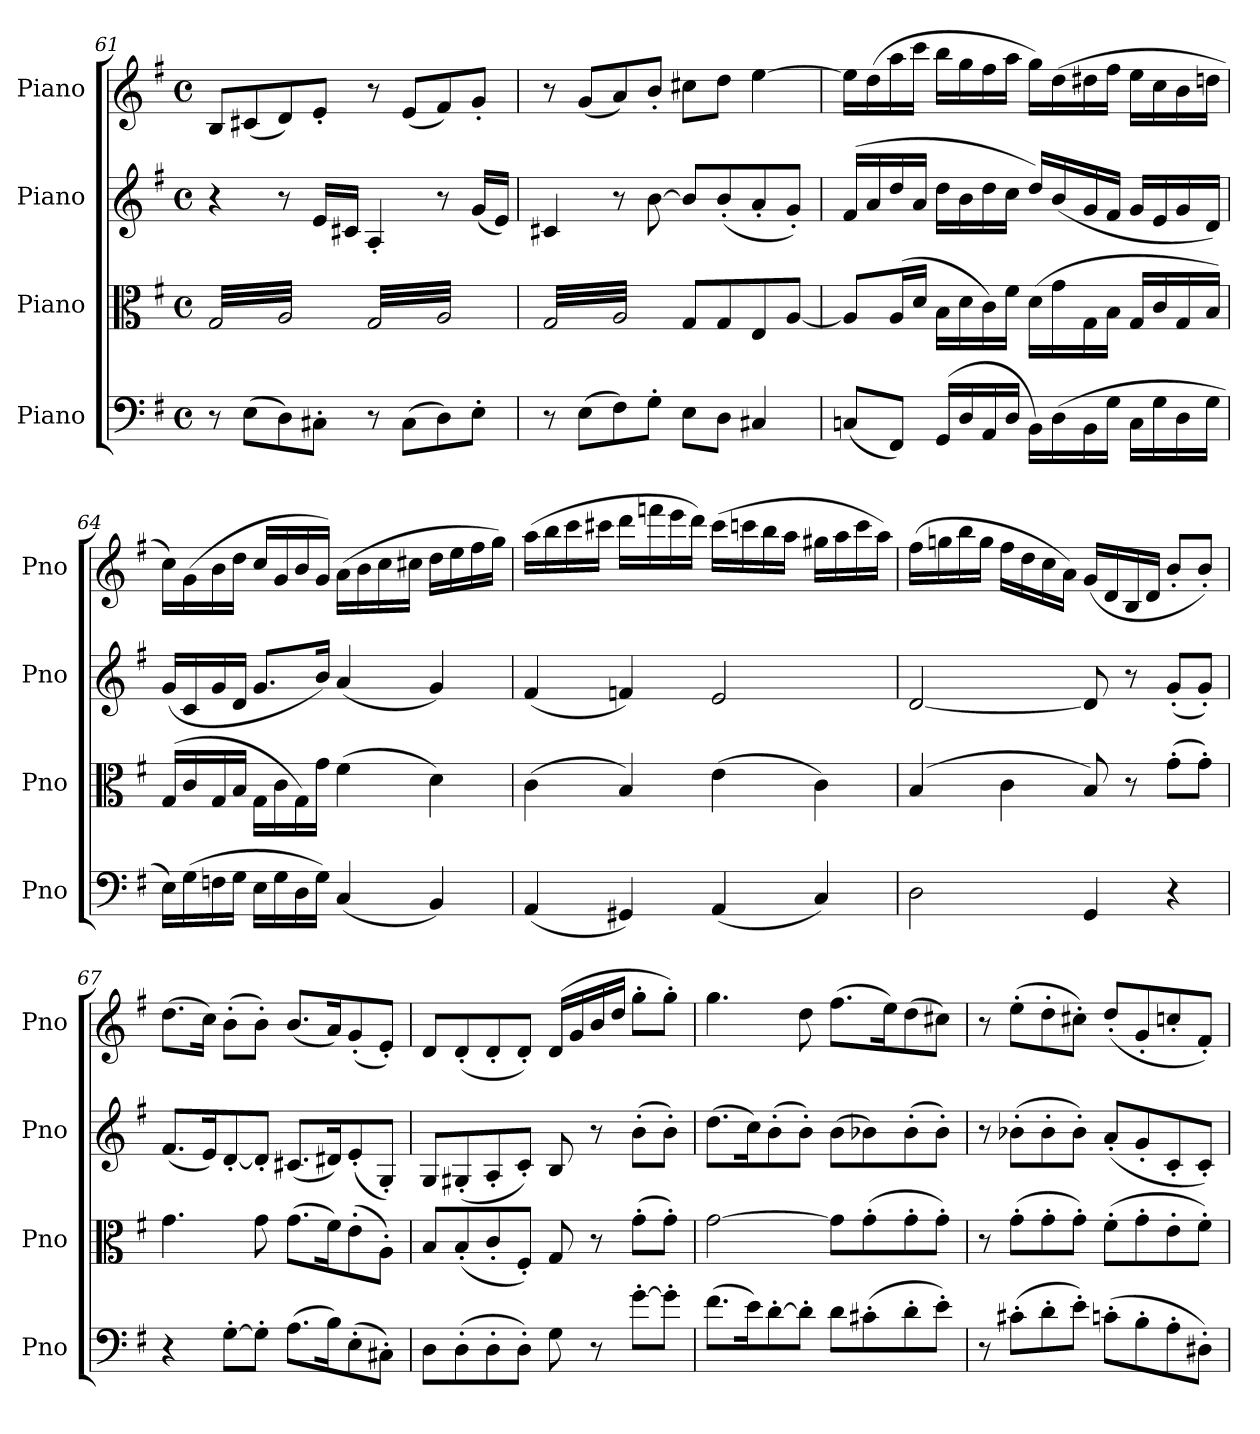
**kern	**kern	**kern	**kern
*part4	*part3	*part2	*part1
*staff4	*staff3	*staff2	*staff1
*I"Piano	*I"Piano	*I"Piano	*I"Piano
*I'Pno	*I'Pno	*I'Pno	*I'Pno
*clefF4	*clefC3	*clefG2	*clefG2
*k[f#]	*k[f#]	*k[f#]	*k[f#]
*M4/4	*M4/4	*M4/4	*M4/4
*met(c)	*met(c)	*met(c)	*met(c)
=61	=61	=61	=61
*	*tremolo	*	*
8r	(32G/LLL	4r	8B/L
.	32A/)	.	.
.	32G/	.	.
.	32A/)	.	.
(8E\L	32G/	.	(8c#X/
.	32A/)	.	.
.	32G/	.	.
.	32A/)	.	.
8D\)	32G/	8r	8d/)
.	32A/)	.	.
.	32G/	.	.
.	32A/)	.	.
8C#X'\J	32G/	16e/LL	8e'/J
.	32A/)	.	.
.	32G/	16c#X/JJ	.
.	32A/)JJJ	.	.
8r	(32G/LLL	4A'/	8r
.	32A/)	.	.
.	32G/	.	.
.	32A/)	.	.
(8C#\L	32G/	.	(8e/L
.	32A/)	.	.
.	32G/	.	.
.	32A/)	.	.
8D\)	32G/	8r	8f#/)
.	32A/)	.	.
.	32G/	.	.
.	32A/)	.	.
8E'\J	32G/	(16g/LL	8g'/J
.	32A/)	.	.
.	32G/	16e/JJ)	.
.	32A/)JJJ	.	.
!!LO:LB:g=z
=62	=62	=62	=62
8r	(32G/LLL	4c#X/	8r
.	32A/)	.	.
.	32G/	.	.
.	32A/)	.	.
(8E\L	32G/	.	(8g/L
.	32A/)	.	.
.	32G/	.	.
.	32A/)	.	.
8F#\)	32G/	8r	8a/)
.	32A/)	.	.
.	32G/	.	.
.	32A/)	.	.
8G'\J	32G/	[8b\	8b'/J
.	32A/)	.	.
.	32G/	.	.
.	32A/)JJJ	.	.
*	*Xtremolo	*	*
8E\L	8G/L	8b/L]	8cc#X\L
.	.	.	.
.	.	.	.
.	.	.	.
8D\J	8G/	(8b'/	8dd\J
.	.	.	.
.	.	.	.
.	.	.	.
4C#X/	8E/	8a'/	[4ee\
.	[8A/J	8g'/J)	.
=63	=63	=63	=63
(8Cn/L	8A/L]	(16f#/LL	16ee\LL]
.	.	16a/	(16dd\
8FF#/J)	(16A/L	16dd/	16aa\
.	16d/JJ	16a/JJ	16ccc\JJ
(16GG/LL	16B\LL	16dd\LL	16bb\LL
16D/	16d\	16b\	16gg\
16AA/	16c\)	16dd\	16ff#\
16D/JJ	16f#\JJ	16cc\JJ	16aa\JJ
16BB\LL)	(16d\LL	16dd/LL)	16gg\LL)
(16D\	16g\	(16b/	(16dd\
16BB\	16G\	16g/	16dd#X\
16G\JJ	16B\JJ	16f#/JJ	16ff#\JJ
16C\LL	16G/LL	16g/LL	16ee\LL
16G\	16c/	16e/	16cc\
16D\	16G/	16g/	16b\
16G\JJ	16B/JJ)	16d/JJ)	16ddn\JJ
=64	=64	=64	=64
16E\LL)	(16G/LL	(16g/LL	16cc\LL)
(16G\	16c/	16c/	(16g\
16Fn\	16G/	16g/	16b\
16G\JJ	16B/JJ	16d/JJ	16dd\JJ
16E\LL	16G\LL	8.g/L	16cc/LL
16G\	16c\	.	16g/
16D\	16G\)	.	16b/
16G\JJ)	16g\JJ	16b/Jk)	16g/JJ)
(4C/	(4f#\	(4a/	(16a\LL
.	.	.	16b\
.	.	.	16cc\
.	.	.	16cc#X\JJ
4BB/)	4d\)	4g/)	16dd\LL
.	.	.	16ee\
.	.	.	16ff#\
.	.	.	16gg\JJ)
=65	=65	=65	=65
(4AA/	(4c\	(4f#/	(16aa\LL
.	.	.	16bb\
.	.	.	16ccc\
.	.	.	16ccc#X\JJ
4GG#X/)	4B/)	4fn/)	16ddd\LL
.	.	.	16fffn\
.	.	.	16eee\
.	.	.	16ddd\JJ)
(4AA/	(4e\	2e/	(16ccc#\LL
.	.	.	16cccn\
.	.	.	16bb\
.	.	.	16aa\JJ
4C/)	4c\)	.	16gg#X\LL
.	.	.	16aa\
.	.	.	16ccc\
.	.	.	16aa\JJ)
!!LO:LB:g=z
=66	=66	=66	=66
2D\	(4B/	[2d/	(16ff#\LL
.	.	.	16ggn\
.	.	.	16bb\
.	.	.	16gg\JJ
.	4c\	.	16ff#\LL
.	.	.	16dd\
.	.	.	16cc\
.	.	.	16a\JJ)
4GG/	8B/)	8d/]	(16g/LL
.	.	.	16d/
.	8r	8r	16B/
.	.	.	16d/JJ
4r	(8g'\L	(8g'/L	8b'/L
.	8g'\J)	8g'/J)	8b'/J)
=67	=67	=67	=67
4r	4.g\	(8.f#/L	(8.dd\L
.	.	16e/K)	16cc\Jk)
[8G'\L	.	[8d'/	(8b'\L
8G'\J]	8g\	8d'/J]	8b'\J)
(8.A\L	(8.g\L	(8.c#X/L	(8.b/L
16B\K)	16f#\K)	16d#X/K)	16a/K)
(8E'\	(8e'\	(8e'/	(8g'/
8C#X'\J)	8A'\J)	8G'/J)	8e'/J)
=68	=68	=68	=68
8D\L	8B/L	8G/L	8d/L
(8D'\	(8B'/	(8G#X'/	(8d'/
8D'\	8c'/	8A'/	8d'/
8D'\J)	8F#'/J)	8c'/J)	8d'/J)
8G\	8G/	8B/	(16d/LL
.	.	.	16g/
8r	8r	8r	16b/
.	.	.	16dd/JJ
[8g'\L	(8g'\L	(8b'\L	8gg'\L
8g'\J]	8g'\J)	8b'\J)	8gg'\J)
=69	=69	=69	=69
(8.f#\L	[2g\	(8.dd\L	4.gg\
16e\K)	.	16cc\K)	.
[8d'\	.	(8b'\	.
8d'\J]	.	8b'\J)	8dd\
8d\L	8g\L]	(8b\L	(8.ff#\L
(8c#X'\	(8g'\	8b-X\)	.
.	.	.	16ee\K)
8d'\	8g'\	(8b-'\	(8dd\
8e'\J)	8g'\J)	8b-'\J)	8cc#X\J)
=70	=70	=70	=70
8r	8r	8r	8r
(8c#X'\L	(8g'\L	(8b-X'\L	(8ee'\L
8d'\	8g'\	8b-'\	8dd'\
8e'\J)	8g'\J)	8b-'\J)	8cc#X'\J)
(8cn'\L	(8f#'\L	(8a'/L	(8dd'/L
8B'\	8g'\	8g'/	8g'/
8A'\	8e'\	8c'/	8ccn'/
8D#X'\J)	8f#'\J)	8c'/J)	8f#'/J)
=	=	=	=
*-	*-	*-	*-
